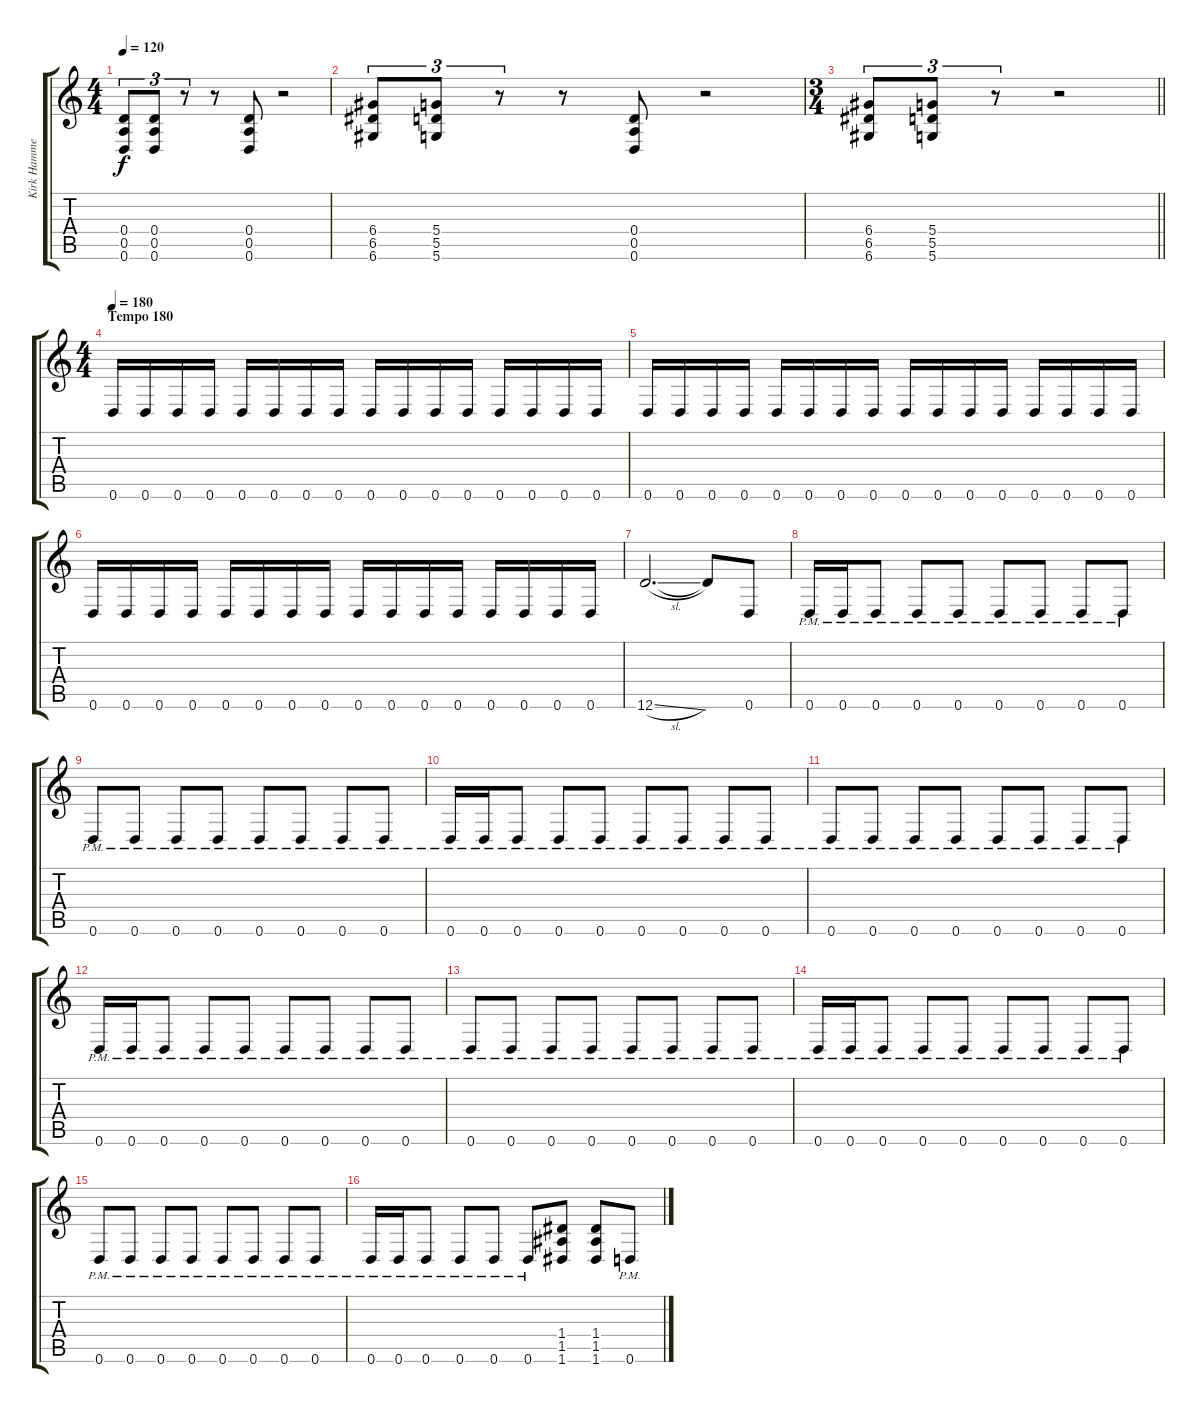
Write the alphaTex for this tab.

\track ("Kirk Hammett Guitar" "Kirk Hamme") {instrument distortionguitar}
\staff {score tabs}
\tuning (E4 B3 G3 D3 A2 D2) {hide}
\ts (4 4)
\tempo 120
\clef g2
\ks c
(0.4 0.5 0.6).8{tu (3 2) dy f} (0.4 0.5 0.6).8{tu (3 2)} r.8{tu (3 2)} r.8 (0.4 0.5 0.6).8 r.2 |
(6.4 6.5 6.6).8{tu (3 2)} (5.4 5.5 5.6).8{tu (3 2)} r.8{tu (3 2)} r.8 (0.4 0.5 0.6).8 r.2 |
\ts (3 4)
\barLineRight lightlight
(6.4 6.5 6.6).8{tu (3 2)} (5.4 5.5 5.6).8{tu (3 2)} r.8{tu (3 2)} r.2 |
\ts (4 4)
\section ("" "Tempo 180")
\tempo 180
0.6.16 0.6.16 0.6.16 0.6.16 0.6.16 0.6.16 0.6.16 0.6.16 0.6.16 0.6.16 0.6.16 0.6.16 0.6.16 0.6.16 0.6.16 0.6.16 |
0.6.16 0.6.16 0.6.16 0.6.16 0.6.16 0.6.16 0.6.16 0.6.16 0.6.16 0.6.16 0.6.16 0.6.16 0.6.16 0.6.16 0.6.16 0.6.16 |
0.6.16 0.6.16 0.6.16 0.6.16 0.6.16 0.6.16 0.6.16 0.6.16 0.6.16 0.6.16 0.6.16 0.6.16 0.6.16 0.6.16 0.6.16 0.6.16 |
12.6{sl}.2{d} 12.6{t}.8 0.6.8 |
0.6{pm}.16 0.6{pm}.16 0.6{pm}.8 0.6{pm}.8 0.6{pm}.8 0.6{pm}.8 0.6{pm}.8 0.6{pm}.8 0.6{pm}.8 |
0.6{pm}.8 0.6{pm}.8 0.6{pm}.8 0.6{pm}.8 0.6{pm}.8 0.6{pm}.8 0.6{pm}.8 0.6{pm}.8 |
0.6{pm}.16 0.6{pm}.16 0.6{pm}.8 0.6{pm}.8 0.6{pm}.8 0.6{pm}.8 0.6{pm}.8 0.6{pm}.8 0.6{pm}.8 |
0.6{pm}.8 0.6{pm}.8 0.6{pm}.8 0.6{pm}.8 0.6{pm}.8 0.6{pm}.8 0.6{pm}.8 0.6{pm}.8 |
0.6{pm}.16 0.6{pm}.16 0.6{pm}.8 0.6{pm}.8 0.6{pm}.8 0.6{pm}.8 0.6{pm}.8 0.6{pm}.8 0.6{pm}.8 |
0.6{pm}.8 0.6{pm}.8 0.6{pm}.8 0.6{pm}.8 0.6{pm}.8 0.6{pm}.8 0.6{pm}.8 0.6{pm}.8 |
0.6{pm}.16 0.6{pm}.16 0.6{pm}.8 0.6{pm}.8 0.6{pm}.8 0.6{pm}.8 0.6{pm}.8 0.6{pm}.8 0.6{pm}.8 |
0.6{pm}.8 0.6{pm}.8 0.6{pm}.8 0.6{pm}.8 0.6{pm}.8 0.6{pm}.8 0.6{pm}.8 0.6{pm}.8 |
0.6{pm}.16 0.6{pm}.16 0.6{pm}.8 0.6{pm}.8 0.6{pm}.8 0.6{pm}.8 (1.4 1.5 1.6).8 (1.4 1.5 1.6).8 0.6{pm}.8
